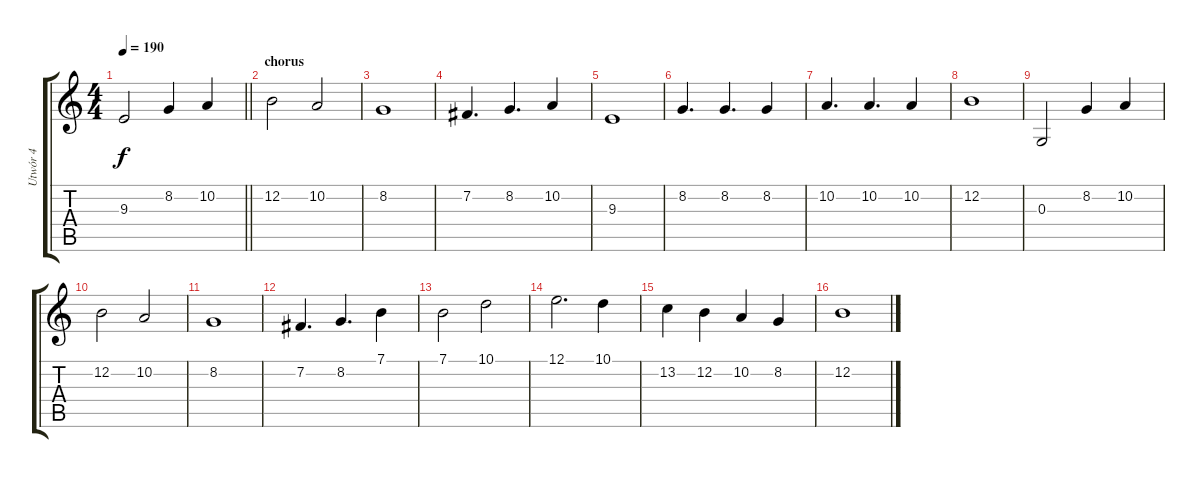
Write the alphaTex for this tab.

\track ("Utwór 4" "Utwór 4") {instrument oboe}
\staff {score tabs}
\tuning (E4 B3 G3 D3 A2 E2) {hide}
\ts (4 4)
\tempo 190
\clef g2
\barLineRight lightlight
\ks c
9.3{t}.2{dy f} 8.2.4 10.2.4 |
\section ("" "chorus")
12.2.2 10.2.2 |
8.2.1 |
7.2.4{d} 8.2.4{d} 10.2.4 |
9.3.1 |
8.2.4{d} 8.2.4{d} 8.2.4 |
10.2.4{d} 10.2.4{d} 10.2.4 |
12.2.1 |
0.3.2 8.2.4 10.2.4 |
12.2.2 10.2.2 |
8.2.1 |
7.2.4{d} 8.2.4{d} 7.1.4 |
7.1.2 10.1.2 |
12.1.2{d} 10.1.4 |
13.2.4 12.2.4 10.2.4 8.2.4 |
12.2.1
